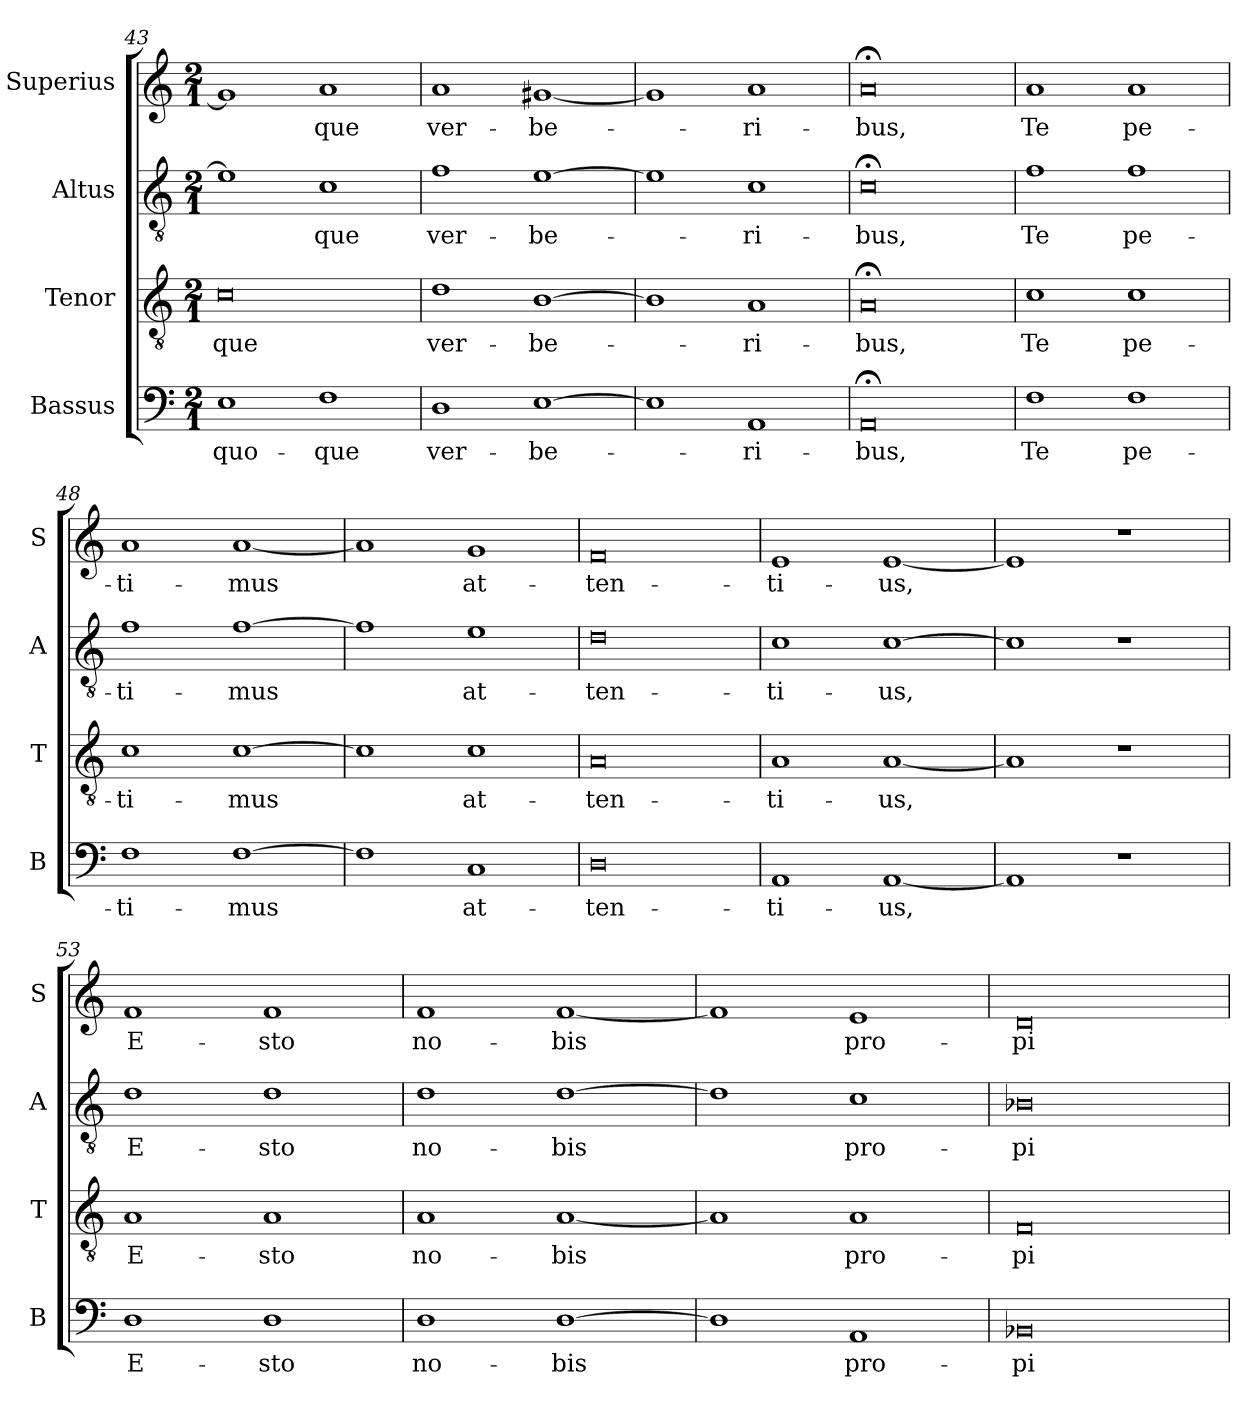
**kern	**text	**kern	**text	**kern	**text	**kern	**text
*part4	*part4	*part3	*part3	*part2	*part2	*part1	*part1
*staff4	*staff4	*staff3	*staff3	*staff2	*staff2	*staff1	*staff1
*I"Bassus	*	*I"Tenor	*	*I"Altus	*	*I"Superius	*
*I'B	*	*I'T	*	*I'A	*	*I'S	*
*clefF4	*	*clefGv2	*	*clefGv2	*	*clefG2	*
*k[]	*	*k[]	*	*k[]	*	*k[]	*
*M2/1	*	*M2/1	*	*M2/1	*	*M2/1	*
=43	=43	=43	=43	=43	=43	=43	=43
1E	quo-	0c	-que	1e]	.	1g]	.
1F	-que	.	.	1c	-que	1a	-que
=44	=44	=44	=44	=44	=44	=44	=44
1D	ver-	1d	ver-	1f	ver-	1a	ver-
[1E	-be-	[1B	-be-	[1e	-be-	[1g#X	-be-
=45	=45	=45	=45	=45	=45	=45	=45
1E]	.	1B]	.	1e]	.	1g#]	.
1AA	-ri-	1A	-ri-	1c	-ri-	1a	-ri-
=46	=46	=46	=46	=46	=46	=46	=46
0AA;<	-bus,	0A;<	-bus,	0c;<	-bus,	0a;<	-bus,
=47	=47	=47	=47	=47	=47	=47	=47
1F	Te	1c	Te	1f	Te	1a	Te
1F	pe-	1c	pe-	1f	pe-	1a	pe-
=48	=48	=48	=48	=48	=48	=48	=48
1F	-ti-	1c	-ti-	1f	-ti-	1a	-ti-
[1F	-mus	[1c	-mus	[1f	-mus	[1a	-mus
=49	=49	=49	=49	=49	=49	=49	=49
1F]	.	1c]	.	1f]	.	1a]	.
1C	at-	1c	at-	1e	at-	1g	at-
=50	=50	=50	=50	=50	=50	=50	=50
0D	-ten-	0A	-ten-	0d	-ten-	0f	-ten-
=51	=51	=51	=51	=51	=51	=51	=51
1AA	-ti-	1A	-ti-	1c	-ti-	1e	-ti-
[1AA	-us,	[1A	-us,	[1c	-us,	[1e	-us,
=52	=52	=52	=52	=52	=52	=52	=52
1AA]	.	1A]	.	1c]	.	1e]	.
1r	.	1r	.	1r	.	1r	.
=53	=53	=53	=53	=53	=53	=53	=53
1D	E-	1A	E-	1d	E-	1f	E-
1D	-sto	1A	-sto	1d	-sto	1f	-sto
=54	=54	=54	=54	=54	=54	=54	=54
1D	no-	1A	no-	1d	no-	1f	no-
[1D	-bis	[1A	-bis	[1d	-bis	[1f	-bis
=55	=55	=55	=55	=55	=55	=55	=55
1D]	.	1A]	.	1d]	.	1f]	.
1AA	pro-	1A	pro-	1c	pro-	1e	pro-
=56	=56	=56	=56	=56	=56	=56	=56
0BB-X	pi-	0F	-pi-	0B-X	-pi-	0d	-pi-
=	=	=	=	=	=	=	=
*-	*-	*-	*-	*-	*-	*-	*-
